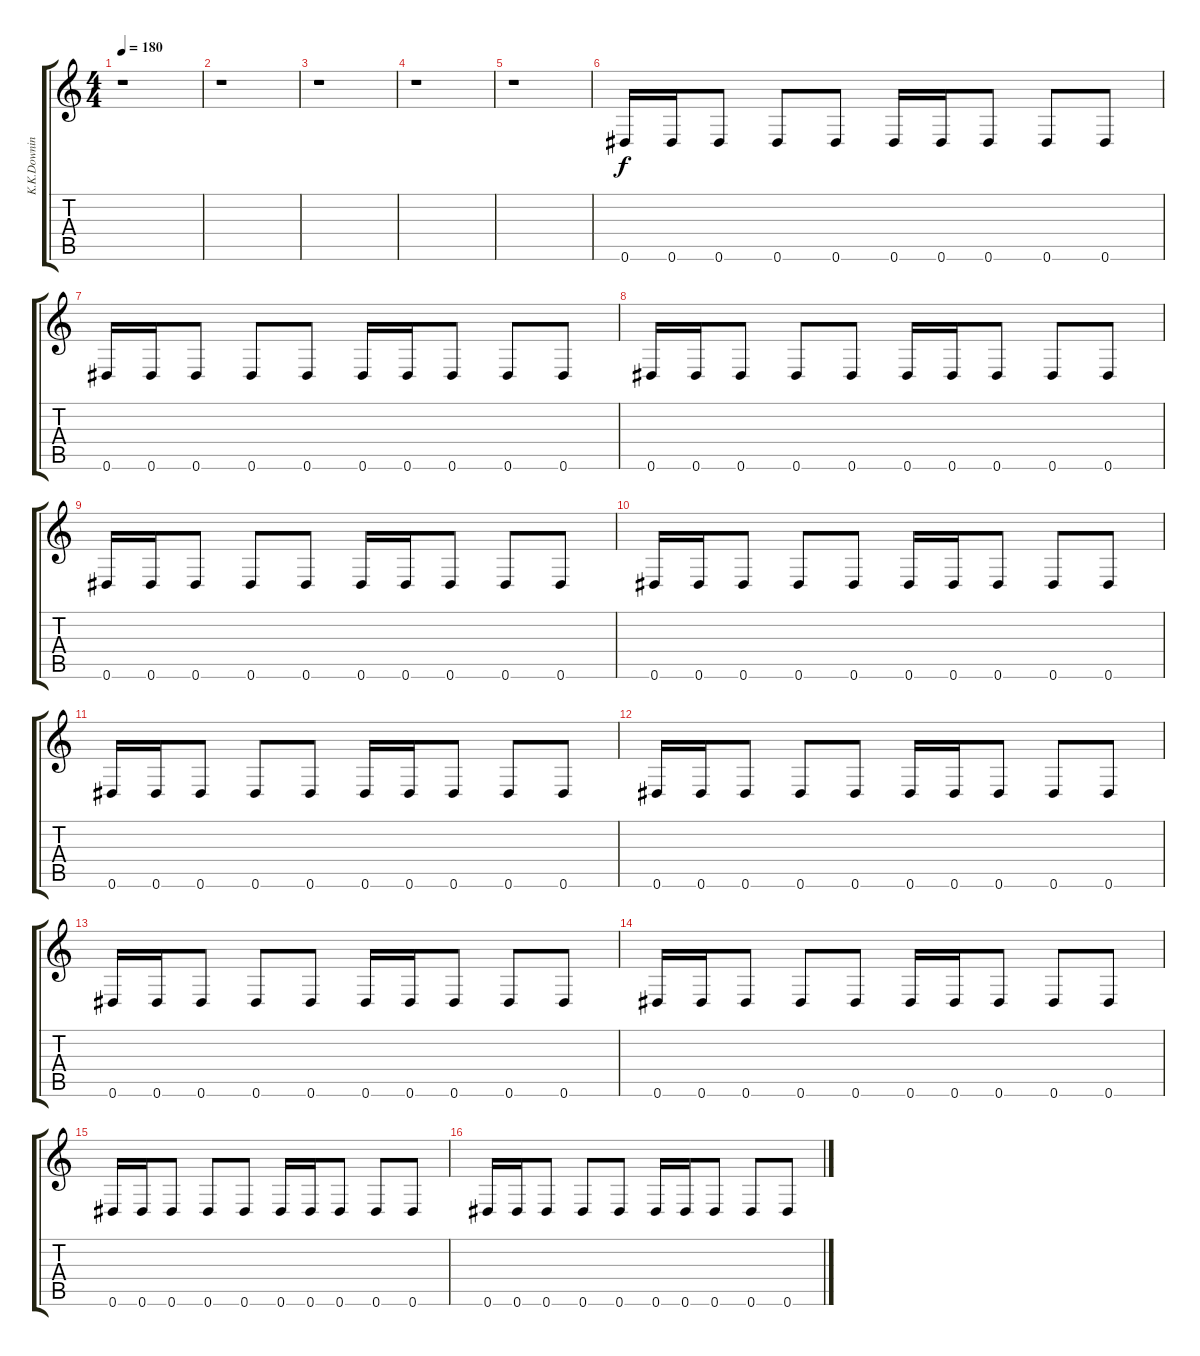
\track ("K.K.Downing" "K.K.Downin") {instrument distortionguitar}
\staff {score tabs}
\tuning (Eb4 Bb3 Gb3 Db3 Ab2 Eb2) {hide}
\ts (4 4)
\tempo 180
\clef g2
\ks c
r.1{dy f} |
r.1 |
r.1 |
r.1 |
r.1 |
0.6.16 0.6.16 0.6.8 0.6.8 0.6.8 0.6.16 0.6.16 0.6.8 0.6.8 0.6.8 |
0.6.16 0.6.16 0.6.8 0.6.8 0.6.8 0.6.16 0.6.16 0.6.8 0.6.8 0.6.8 |
0.6.16 0.6.16 0.6.8 0.6.8 0.6.8 0.6.16 0.6.16 0.6.8 0.6.8 0.6.8 |
0.6.16 0.6.16 0.6.8 0.6.8 0.6.8 0.6.16 0.6.16 0.6.8 0.6.8 0.6.8 |
0.6.16 0.6.16 0.6.8 0.6.8 0.6.8 0.6.16 0.6.16 0.6.8 0.6.8 0.6.8 |
0.6.16 0.6.16 0.6.8 0.6.8 0.6.8 0.6.16 0.6.16 0.6.8 0.6.8 0.6.8 |
0.6.16 0.6.16 0.6.8 0.6.8 0.6.8 0.6.16 0.6.16 0.6.8 0.6.8 0.6.8 |
0.6.16 0.6.16 0.6.8 0.6.8 0.6.8 0.6.16 0.6.16 0.6.8 0.6.8 0.6.8 |
0.6.16 0.6.16 0.6.8 0.6.8 0.6.8 0.6.16 0.6.16 0.6.8 0.6.8 0.6.8 |
0.6.16 0.6.16 0.6.8 0.6.8 0.6.8 0.6.16 0.6.16 0.6.8 0.6.8 0.6.8 |
0.6.16 0.6.16 0.6.8 0.6.8 0.6.8 0.6.16 0.6.16 0.6.8 0.6.8 0.6.8
